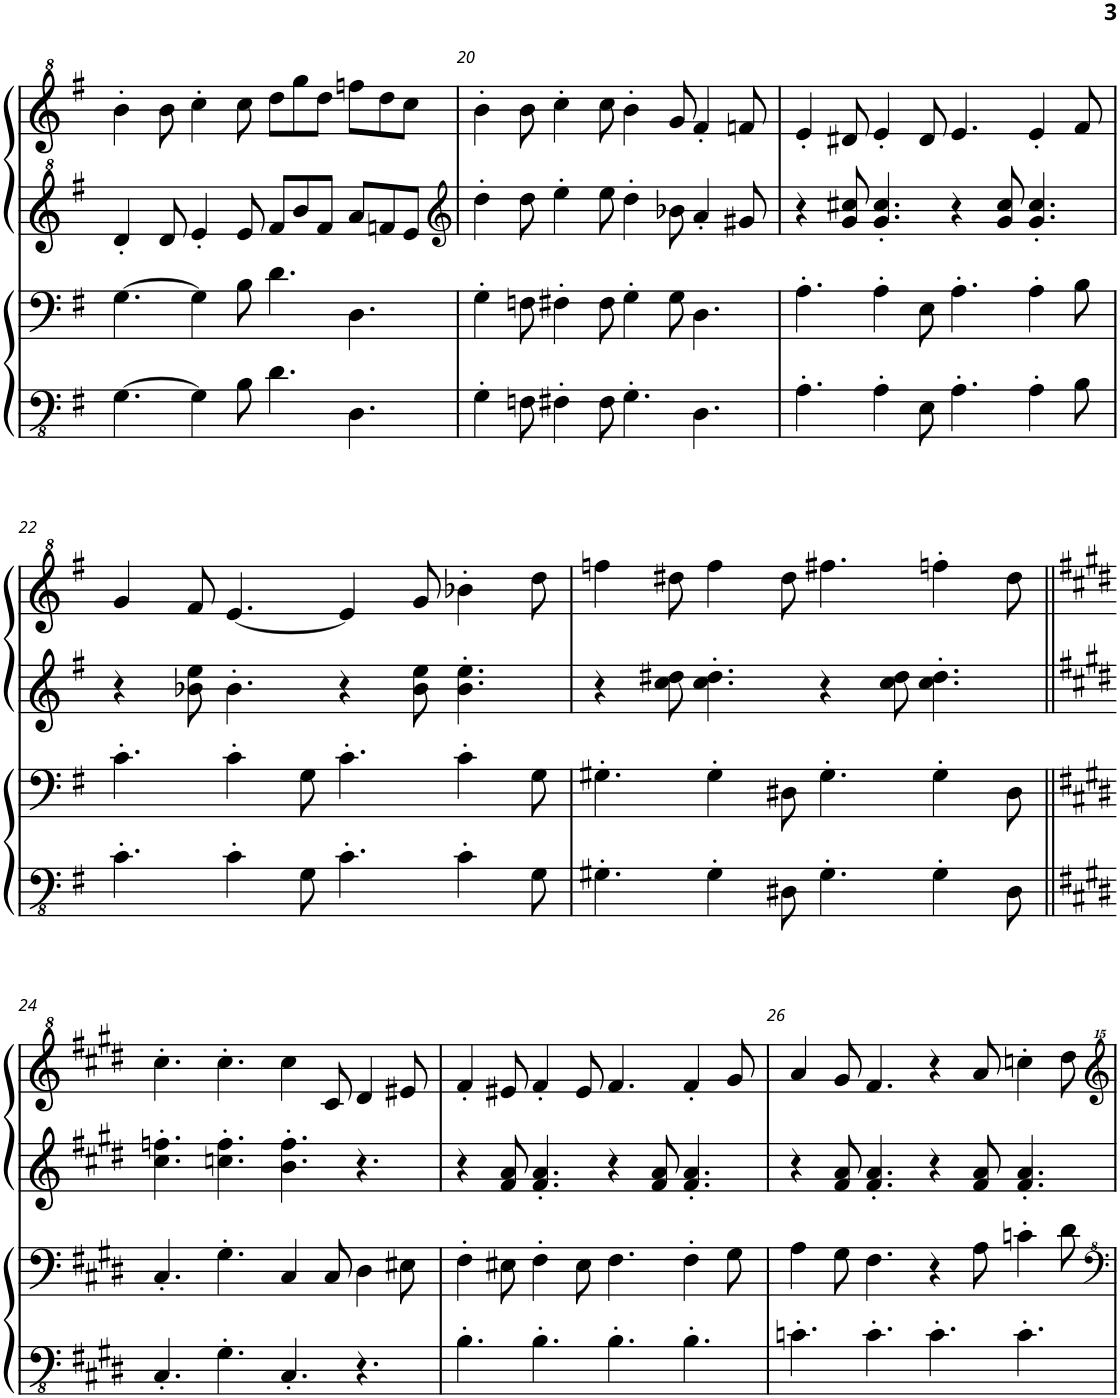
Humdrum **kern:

**kern	**kern	**kern	**kern
*part4	*part3	*part2	*part1
*staff4	*staff3	*staff2	*staff1
*I"Piano 4	*I"Piano	*I"Piano 3	*I"Piano
*I'Pno	*I'Pno	*I'Pno	*I'Pno
!!LO:PB:g=z
*clefFv4	*clefF4	*clefG^2	*clefG^2
*k[f#]	*k[f#]	*k[f#]	*k[f#]
*M12/8	*M12/8	*M12/8	*M12/8
=19	=19	=19	=19
[4.GG\	[4.G\	4dd'/	4bb'\
.	.	8dd/	8bb\
4GG\]	4G\]	4ee'/	4ccc'\
8BB\	8B\	8ee/	8ccc\
4.D\	4.d\	8ff#/L	8ddd\L
.	.	8bb/	8ggg\
.	.	8ff#/J	8ddd\J
4.DD\	4.D\	8aa/L	8fffn\L
.	.	8ffn/	8ddd\
.	.	8ee/J	8ccc\J
=20	=20	=20	=20
*	*	*clefG2	*
4GG'\	4G'\	4dd'\	4bb'\
8FFn\	8Fn\	8dd\	8bb\
4FF#X'\	4F#X'\	4ee'\	4ccc'\
8FF#\	8F#\	8ee\	8ccc\
4.GG'\	4G'\	4dd'\	4bb'\
.	8G\	8b-X\	8gg/
4.DD\	4.D\	4a'/	4ff#'/
.	.	8g#X/	8ffn/
=21	=21	=21	=21
4.AA'\	4.A'\	4r	4ee'/
.	.	8g/ 8cc#X/	8dd#X/
4AA'\	4A'\	4.g/' 4.cc#/'	4ee'/
8EE\	8E\	.	8dd#/
4.AA'\	4.A'\	4r	4.ee/
.	.	8g/ 8cc#/	.
4AA'\	4A'\	4.g/' 4.cc#/'	4ee'/
8BB\	8B\	.	8ff#/
!!LO:LB:g=z
=22	=22	=22	=22
4.C'\	4.c'\	4r	4gg/
.	.	8b-X\ 8ee\	8ff#/
4C'\	4c'\	4.b-'\	[4.ee/
8GG\	8G\	.	.
4.C'\	4.c'\	4r	4ee/]
.	.	8b-\ 8ee\	8gg/
4C'\	4c'\	4.b-\' 4.ee\'	4bb-X'\
8GG\	8G\	.	8ddd\
=23	=23	=23	=23
4.GG#X'\	4.G#X'\	4r	4fffn\
.	.	8cc\ 8dd#X\	8ddd#X\
4GG#'\	4G#'\	4.cc\' 4.dd#\'	4fff\
8DD#X\	8D#X\	.	8ddd#\
4.GG#'\	4.G#'\	4r	4.fff#X\
.	.	8cc\ 8dd#\	.
4GG#'\	4G#'\	4.cc\' 4.dd#\'	4fffn'\
8DD#\	8D#\	.	8ddd#\
!!LO:LB:g=z
=24||	=24||	=24||	=24||
*k[f#c#g#d#]	*k[f#c#g#d#]	*k[f#c#g#d#]	*k[f#c#g#d#]
4.CC#'/	4.C#'/	4.cc#\' 4.ffn\'	4.ccc#'\
4.GG#'\	4.G#'\	4.ccn\' 4.ff\'	4.ccc#'\
4.CC#'/	4C#/	4.b\' 4.ff\'	4ccc#\
.	8C#/	.	8cc#/
4.r	4D#\	4.r	4dd#/
.	8E#X\	.	8ee#X/
=25	=25	=25	=25
4.BB'\	4F#'\	4r	4ff#'/
.	8E#X\	8f#/ 8a/	8ee#X/
4.BB'\	4F#'\	4.f#/' 4.a/'	4ff#'/
.	8E#\	.	8ee#/
4.BB'\	4.F#\	4r	4.ff#/
.	.	8f#/ 8a/	.
4.BB'\	4F#'\	4.f#/' 4.a/'	4ff#'/
.	8G#\	.	8gg#/
=26	=26	=26	=26
4.Cn'\	4A\	4r	4aa/
.	8G#\	8f#/ 8a/	8gg#/
4.C'\	4.F#\	4.f#/' 4.a/'	4.ff#/
4.C'\	4r	4r	4r
.	8A\	8f#/ 8a/	8aa/
4.C'\	4cn'\	4.f#/' 4.a/'	4cccn'\
.	8d#\	.	8ddd#\
=	=	=	=
*-	*-	*-	*-
